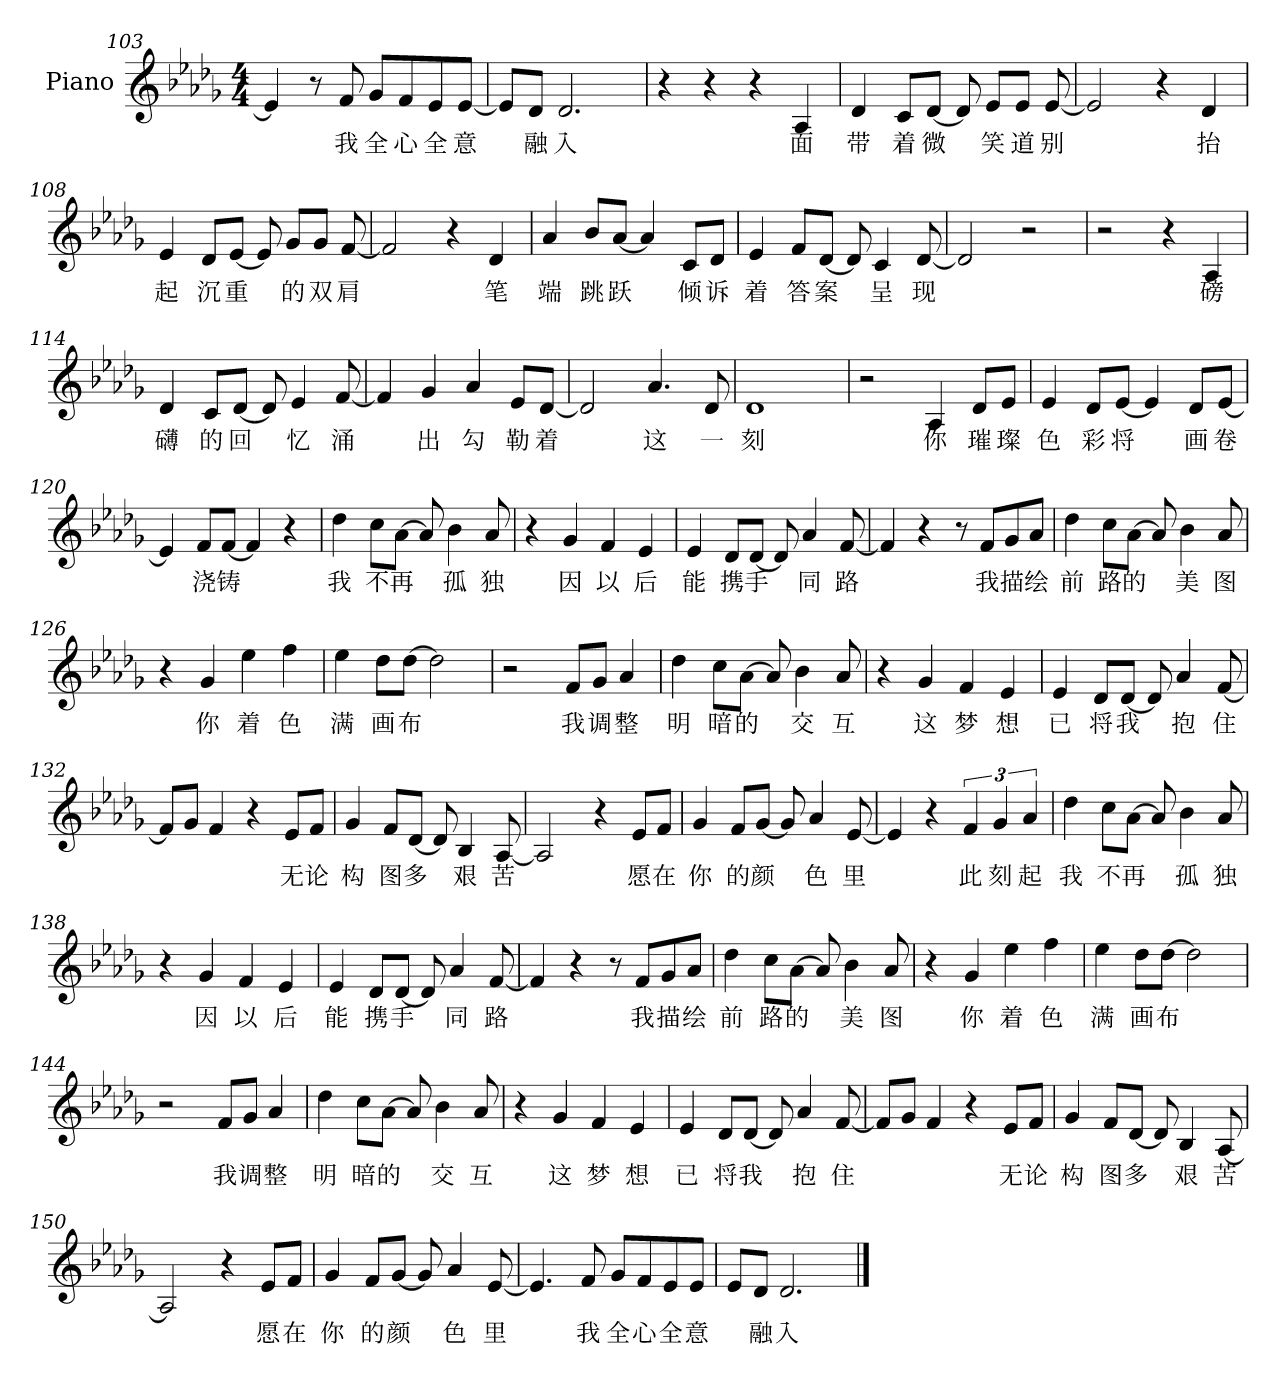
**kern	**text
*part1	*part1
*staff1	*staff1
*I"Piano	*
*I'Pno.	*
!!LO:PB:g=z
*clefG2	*
*k[b-e-a-d-g-]	*
*M4/4	*
=103	=103
4e-/]	.
8r	.
!	!LO:LY:b
8f/	我
!	!LO:LY:b
8g-/L	全
!	!LO:LY:b
8f/	心
!	!LO:LY:b
8e-/	全
!	!LO:LY:b
[8e-/J	意
=104	=104
8e-/L]	.
!	!LO:LY:b
8d-/J	融
!	!LO:LY:b
2.d-/	入
=105	=105
4r	.
4r	.
4r	.
!	!LO:LY:b
4A-/	面
=106	=106
!	!LO:LY:b
4d-/	带
!	!LO:LY:b
8c/L	着
!	!LO:LY:b
[8d-/J	微
8d-/]	.
!	!LO:LY:b
8e-/L	笑
!	!LO:LY:b
8e-/J	道
!	!LO:LY:b
[8e-/	别
=107	=107
2e-/]	.
4r	.
!	!LO:LY:b
4d-/	抬
!!LO:LB:g=z
=108	=108
!	!LO:LY:b
4e-/	起
!	!LO:LY:b
8d-/L	沉
!	!LO:LY:b
[8e-/J	重
8e-/]	.
!	!LO:LY:b
8g-/L	的
!	!LO:LY:b
8g-/J	双
!	!LO:LY:b
[8f/	肩
=109	=109
2f/]	.
4r	.
!	!LO:LY:b
4d-/	笔
=110	=110
!	!LO:LY:b
4a-/	端
!	!LO:LY:b
8b-/L	跳
!	!LO:LY:b
[8a-/J	跃
4a-/]	.
!	!LO:LY:b
8c/L	倾
!	!LO:LY:b
8d-/J	诉
=111	=111
!	!LO:LY:b
4e-/	着
!	!LO:LY:b
8f/L	答
!	!LO:LY:b
[8d-/J	案
8d-/]	.
!	!LO:LY:b
4c/	呈
!	!LO:LY:b
[8d-/	现
=112	=112
2d-/]	.
2r	.
=113	=113
2r	.
4r	.
!	!LO:LY:b
4A-/	磅
!!LO:LB:g=z
=114	=114
!	!LO:LY:b
4d-/	礴
!	!LO:LY:b
8c/L	的
!	!LO:LY:b
[8d-/J	回
8d-/]	.
!	!LO:LY:b
4e-/	忆
!	!LO:LY:b
[8f/	涌
=115	=115
4f/]	.
!	!LO:LY:b
4g-/	出
!	!LO:LY:b
4a-/	勾
!	!LO:LY:b
8e-/L	勒
!	!LO:LY:b
[8d-/J	着
=116	=116
2d-/]	.
!	!LO:LY:b
4.a-/	这
!	!LO:LY:b
8d-/	一
=117	=117
!	!LO:LY:b
1d-	刻
=118	=118
2r	.
!	!LO:LY:b
4A-/	你
!	!LO:LY:b
8d-/L	璀
!	!LO:LY:b
8e-/J	璨
=119	=119
!	!LO:LY:b
4e-/	色
!	!LO:LY:b
8d-/L	彩
!	!LO:LY:b
[8e-/J	将
4e-/]	.
!	!LO:LY:b
8d-/L	画
!	!LO:LY:b
[8e-/J	卷
!!LO:LB:g=z
=120	=120
4e-/]	.
!	!LO:LY:b
8f/L	浇
!	!LO:LY:b
[8f/J	铸
4f/]	.
4r	.
=121	=121
!	!LO:LY:b
4dd-\	我
!	!LO:LY:b
8cc\L	不
!	!LO:LY:b
[8a-\J	再
8a-/]	.
!	!LO:LY:b
4b-\	孤
!	!LO:LY:b
8a-/	独
=122	=122
4r	.
!	!LO:LY:b
4g-/	因
!	!LO:LY:b
4f/	以
!	!LO:LY:b
4e-/	后
=123	=123
!	!LO:LY:b
4e-/	能
!	!LO:LY:b
8d-/L	携
!	!LO:LY:b
[8d-/J	手
8d-/]	.
!	!LO:LY:b
4a-/	同
!	!LO:LY:b
[8f/	路
=124	=124
4f/]	.
4r	.
8r	.
!	!LO:LY:b
8f/L	我
!	!LO:LY:b
8g-/	描
!	!LO:LY:b
8a-/J	绘
!!LO:LB:g=z
=125	=125
!	!LO:LY:b
4dd-\	前
!	!LO:LY:b
8cc\L	路
!	!LO:LY:b
[8a-\J	的
8a-/]	.
!	!LO:LY:b
4b-\	美
!	!LO:LY:b
8a-/	图
=126	=126
4r	.
!	!LO:LY:b
4g-/	你
!	!LO:LY:b
4ee-\	着
!	!LO:LY:b
4ff\	色
=127	=127
!	!LO:LY:b
4ee-\	满
!	!LO:LY:b
8dd-\L	画
!	!LO:LY:b
[8dd-\J	布
2dd-\]	.
=128	=128
2r	.
!	!LO:LY:b
8f/L	我
!	!LO:LY:b
8g-/J	调
!	!LO:LY:b
4a-/	整
=129	=129
!	!LO:LY:b
4dd-\	明
!	!LO:LY:b
8cc\L	暗
!	!LO:LY:b
[8a-\J	的
8a-/]	.
!	!LO:LY:b
4b-\	交
!	!LO:LY:b
8a-/	互
!!LO:LB:g=z
=130	=130
4r	.
!	!LO:LY:b
4g-/	这
!	!LO:LY:b
4f/	梦
!	!LO:LY:b
4e-/	想
=131	=131
!	!LO:LY:b
4e-/	已
!	!LO:LY:b
8d-/L	将
!	!LO:LY:b
[8d-/J	我
8d-/]	.
!	!LO:LY:b
4a-/	抱
!	!LO:LY:b
[8f/	住
=132	=132
8f/L]	.
8g-/J	.
4f/	.
4r	.
!	!LO:LY:b
8e-/L	无
!	!LO:LY:b
8f/J	论
=133	=133
!	!LO:LY:b
4g-/	构
!	!LO:LY:b
8f/L	图
!	!LO:LY:b
[8d-/J	多
8d-/]	.
!	!LO:LY:b
4B-/	艰
!	!LO:LY:b
[8A-/	苦
=134	=134
2A-/]	.
4r	.
!	!LO:LY:b
8e-/L	愿
!	!LO:LY:b
8f/J	在
!!LO:LB:g=z
=135	=135
!	!LO:LY:b
4g-/	你
!	!LO:LY:b
8f/L	的
!	!LO:LY:b
[8g-/J	颜
8g-/]	.
!	!LO:LY:b
4a-/	色
!	!LO:LY:b
[8e-/	里
=136	=136
4e-/]	.
4r	.
!	!LO:LY:b
6f/	此
!	!LO:LY:b
6g-/	刻
!	!LO:LY:b
6a-/	起
=137	=137
!	!LO:LY:b
4dd-\	我
!	!LO:LY:b
8cc\L	不
!	!LO:LY:b
[8a-\J	再
8a-/]	.
!	!LO:LY:b
4b-\	孤
!	!LO:LY:b
8a-/	独
=138	=138
4r	.
!	!LO:LY:b
4g-/	因
!	!LO:LY:b
4f/	以
!	!LO:LY:b
4e-/	后
=139	=139
!	!LO:LY:b
4e-/	能
!	!LO:LY:b
8d-/L	携
!	!LO:LY:b
[8d-/J	手
8d-/]	.
!	!LO:LY:b
4a-/	同
!	!LO:LY:b
[8f/	路
!!LO:LB:g=z
=140	=140
4f/]	.
4r	.
8r	.
!	!LO:LY:b
8f/L	我
!	!LO:LY:b
8g-/	描
!	!LO:LY:b
8a-/J	绘
=141	=141
!	!LO:LY:b
4dd-\	前
!	!LO:LY:b
8cc\L	路
!	!LO:LY:b
[8a-\J	的
8a-/]	.
!	!LO:LY:b
4b-\	美
!	!LO:LY:b
8a-/	图
=142	=142
4r	.
!	!LO:LY:b
4g-/	你
!	!LO:LY:b
4ee-\	着
!	!LO:LY:b
4ff\	色
=143	=143
!	!LO:LY:b
4ee-\	满
!	!LO:LY:b
8dd-\L	画
!	!LO:LY:b
[8dd-\J	布
2dd-\]	.
=144	=144
2r	.
!	!LO:LY:b
8f/L	我
!	!LO:LY:b
8g-/J	调
!	!LO:LY:b
4a-/	整
!!LO:LB:g=z
=145	=145
!	!LO:LY:b
4dd-\	明
!	!LO:LY:b
8cc\L	暗
!	!LO:LY:b
[8a-\J	的
8a-/]	.
!	!LO:LY:b
4b-\	交
!	!LO:LY:b
8a-/	互
=146	=146
4r	.
!	!LO:LY:b
4g-/	这
!	!LO:LY:b
4f/	梦
!	!LO:LY:b
4e-/	想
=147	=147
!	!LO:LY:b
4e-/	已
!	!LO:LY:b
8d-/L	将
!	!LO:LY:b
[8d-/J	我
8d-/]	.
!	!LO:LY:b
4a-/	抱
!	!LO:LY:b
[8f/	住
=148	=148
8f/L]	.
8g-/J	.
4f/	.
4r	.
!	!LO:LY:b
8e-/L	无
!	!LO:LY:b
8f/J	论
=149	=149
!	!LO:LY:b
4g-/	构
!	!LO:LY:b
8f/L	图
!	!LO:LY:b
[8d-/J	多
8d-/]	.
!	!LO:LY:b
4B-/	艰
!	!LO:LY:b
[8A-/	苦
!!LO:LB:g=z
=150	=150
2A-/]	.
4r	.
!	!LO:LY:b
8e-/L	愿
!	!LO:LY:b
8f/J	在
=151	=151
!	!LO:LY:b
4g-/	你
!	!LO:LY:b
8f/L	的
!	!LO:LY:b
[8g-/J	颜
8g-/]	.
!	!LO:LY:b
4a-/	色
!	!LO:LY:b
[8e-/	里
=152	=152
4.e-/]	.
!	!LO:LY:b
8f/	我
!	!LO:LY:b
8g-/L	全
!	!LO:LY:b
8f/	心
!	!LO:LY:b
8e-/	全
!	!LO:LY:b
8e-/J	意
=153	=153
8e-/L	.
!	!LO:LY:b
8d-/J	融
!	!LO:LY:b
2.d-/	入
==	==
*-	*-
